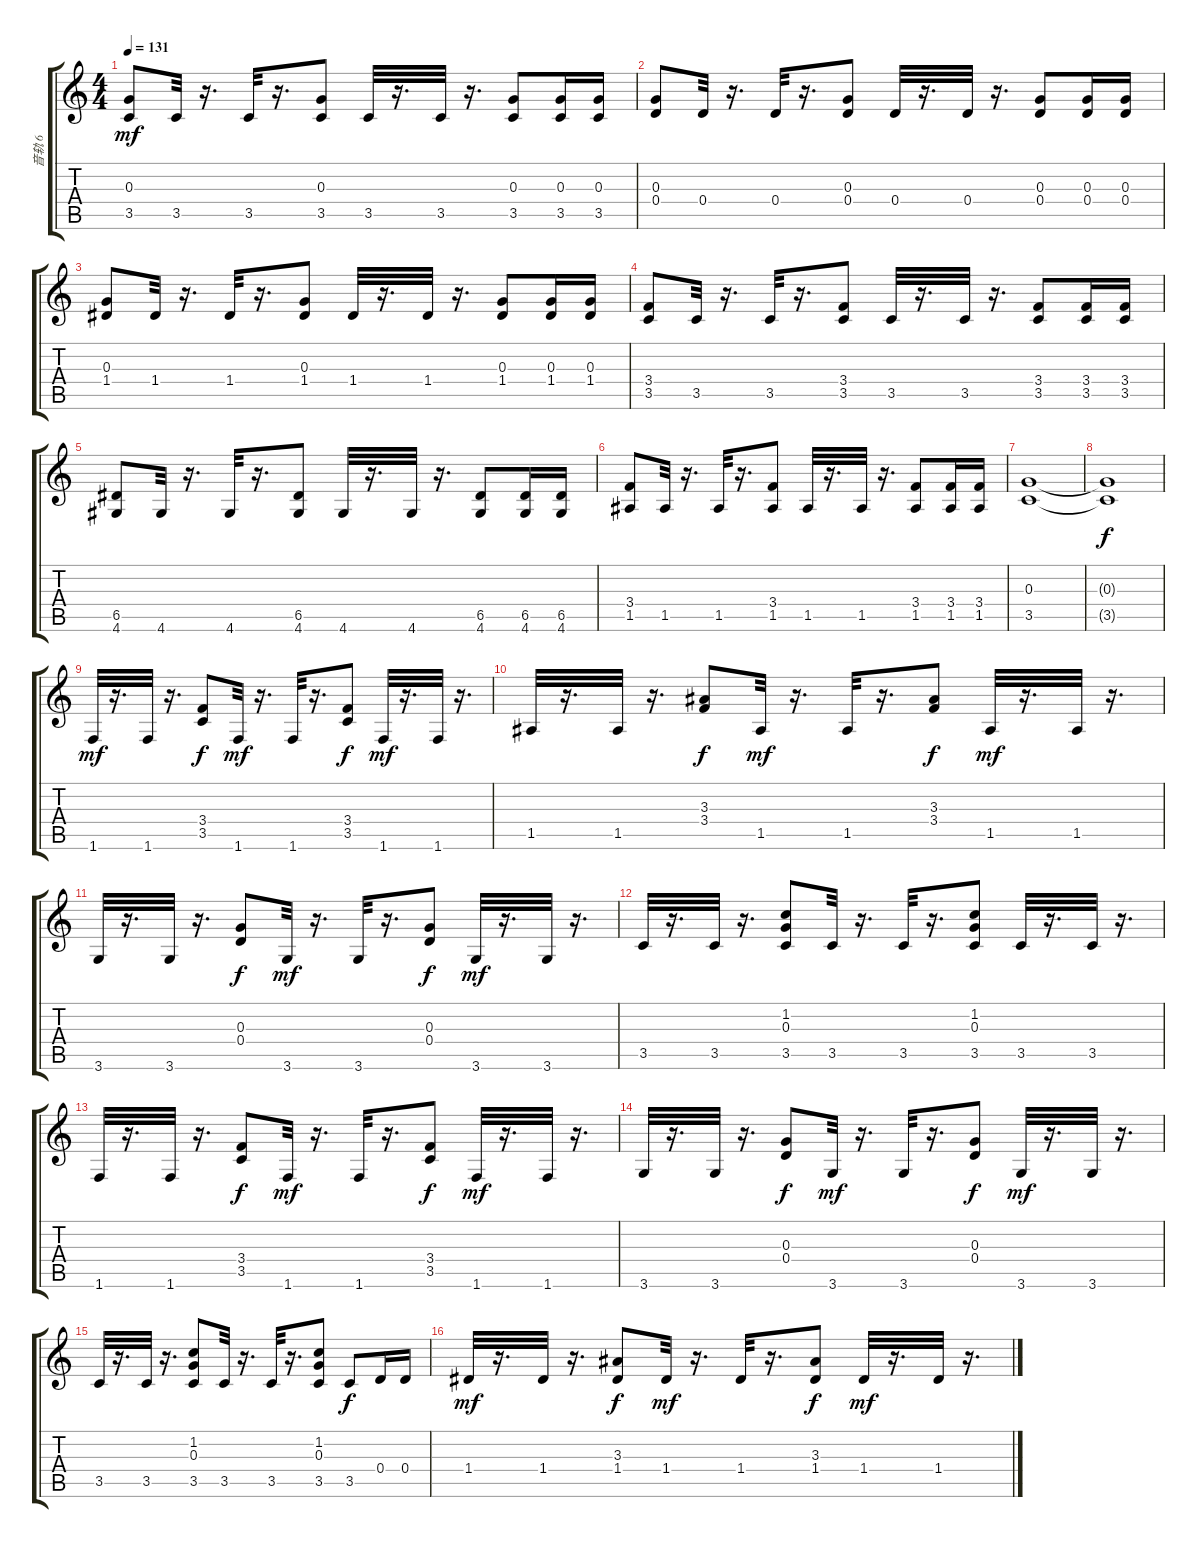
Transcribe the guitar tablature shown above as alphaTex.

\track ("音轨 6" "音轨 6") {instrument distortionguitar}
\staff {score tabs}
\tuning (E4 B3 G3 D3 A2 E2) {hide}
\ts (4 4)
\tempo 131
\clef g2
\ks c
(0.3 3.5).8{dy mf} 3.5.32 r.16{d} 3.5.32 r.16{d} (0.3 3.5).8 3.5.32 r.16{d} 3.5.32 r.16{d} (0.3 3.5).8 (0.3 3.5).16 (0.3 3.5).16 |
(0.3 0.4).8 0.4.32 r.16{d} 0.4.32 r.16{d} (0.3 0.4).8 0.4.32 r.16{d} 0.4.32 r.16{d} (0.3 0.4).8 (0.3 0.4).16 (0.3 0.4).16 |
(0.3 1.4).8 1.4.32 r.16{d} 1.4.32 r.16{d} (0.3 1.4).8 1.4.32 r.16{d} 1.4.32 r.16{d} (0.3 1.4).8 (0.3 1.4).16 (0.3 1.4).16 |
(3.4 3.5).8 3.5.32 r.16{d} 3.5.32 r.16{d} (3.4 3.5).8 3.5.32 r.16{d} 3.5.32 r.16{d} (3.4 3.5).8 (3.4 3.5).16 (3.4 3.5).16 |
(6.5 4.6).8 4.6.32 r.16{d} 4.6.32 r.16{d} (6.5 4.6).8 4.6.32 r.16{d} 4.6.32 r.16{d} (6.5 4.6).8 (6.5 4.6).16 (6.5 4.6).16 |
(3.4 1.5).8 1.5.32 r.16{d} 1.5.32 r.16{d} (3.4 1.5).8 1.5.32 r.16{d} 1.5.32 r.16{d} (3.4 1.5).8 (3.4 1.5).16 (3.4 1.5).16 |
(0.3 3.5).1 |
(0.3{t} 3.5{t}).1{dy f} |
1.6.32{dy mf} r.16{d} 1.6.32 r.16{d} (3.4 3.5).8{dy f} 1.6.32{dy mf} r.16{d} 1.6.32 r.16{d} (3.4 3.5).8{dy f} 1.6.32{dy mf} r.16{d} 1.6.32 r.16{d} |
1.5.32 r.16{d} 1.5.32 r.16{d} (3.3 3.4).8{dy f} 1.5.32{dy mf} r.16{d} 1.5.32 r.16{d} (3.3 3.4).8{dy f} 1.5.32{dy mf} r.16{d} 1.5.32 r.16{d} |
3.6.32 r.16{d} 3.6.32 r.16{d} (0.3 0.4).8{dy f} 3.6.32{dy mf} r.16{d} 3.6.32 r.16{d} (0.3 0.4).8{dy f} 3.6.32{dy mf} r.16{d} 3.6.32 r.16{d} |
3.5.32 r.16{d} 3.5.32 r.16{d} (1.2 0.3 3.5).8 3.5.32 r.16{d} 3.5.32 r.16{d} (1.2 0.3 3.5).8 3.5.32 r.16{d} 3.5.32 r.16{d} |
1.6.32 r.16{d} 1.6.32 r.16{d} (3.4 3.5).8{dy f} 1.6.32{dy mf} r.16{d} 1.6.32 r.16{d} (3.4 3.5).8{dy f} 1.6.32{dy mf} r.16{d} 1.6.32 r.16{d} |
3.6.32 r.16{d} 3.6.32 r.16{d} (0.3 0.4).8{dy f} 3.6.32{dy mf} r.16{d} 3.6.32 r.16{d} (0.3 0.4).8{dy f} 3.6.32{dy mf} r.16{d} 3.6.32 r.16{d} |
3.5.32 r.16{d} 3.5.32 r.16{d} (1.2 0.3 3.5).8 3.5.32 r.16{d} 3.5.32 r.16{d} (1.2 0.3 3.5).8 3.5.8{dy f} 0.4.16 0.4.16 |
1.4.32{dy mf} r.16{d} 1.4.32 r.16{d} (3.3 1.4).8{dy f} 1.4.32{dy mf} r.16{d} 1.4.32 r.16{d} (3.3 1.4).8{dy f} 1.4.32{dy mf} r.16{d} 1.4.32 r.16{d}
